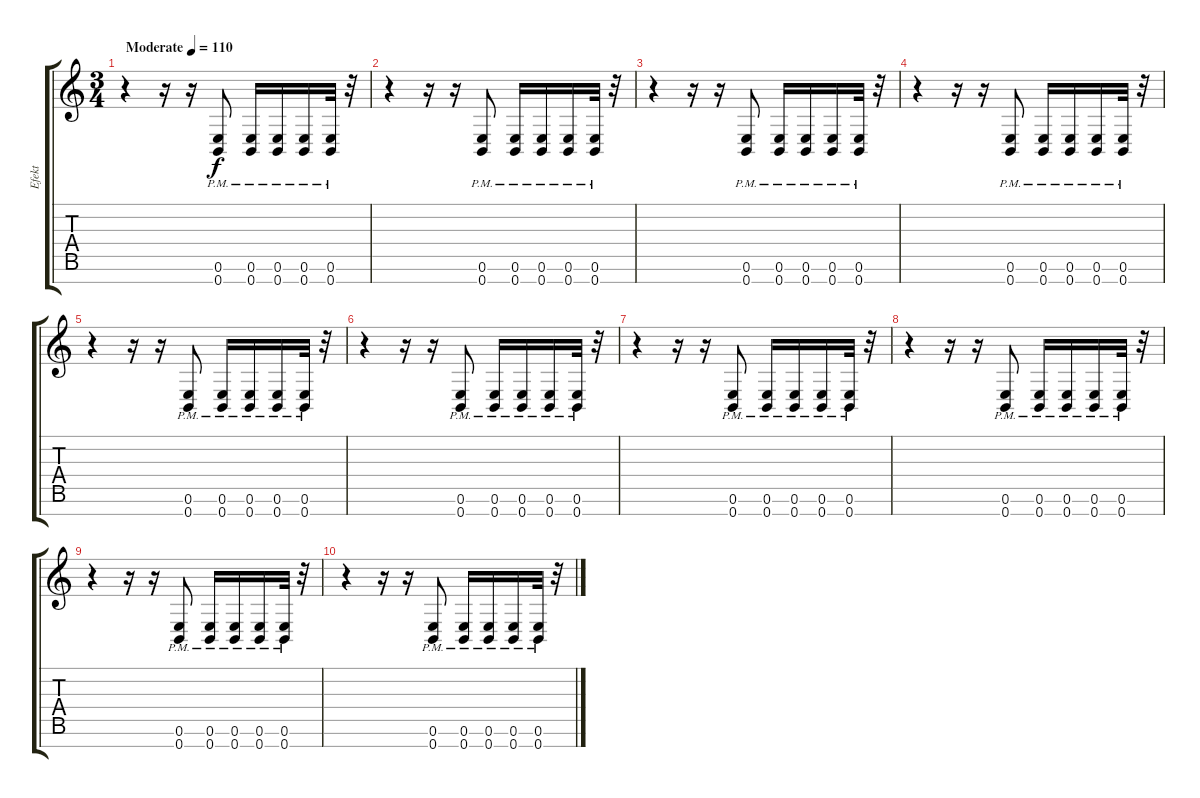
\track ("Efekt" "Efekt") {instrument overdrivenguitar}
\staff {score tabs}
\tuning (E4 B3 G3 D3 A2 E2 B1) {hide}
\ts (3 4)
\tempo (110 "Moderate")
\clef g2
\ks c
r.4{dy f volume 2 instrument overdrivenguitar} r.16 r.16 (0.6 0.7{pm}).8 (0.6 0.7{pm}).16 (0.6 0.7{pm}).16 (0.6 0.7{pm}).16 (0.6 0.7{pm}).32 r.32 |
r.4{volume 3} r.16 r.16 (0.6 0.7{pm}).8 (0.6 0.7{pm}).16 (0.6 0.7{pm}).16 (0.6 0.7{pm}).16 (0.6 0.7{pm}).32 r.32 |
r.4{volume 4} r.16 r.16 (0.6 0.7{pm}).8 (0.6 0.7{pm}).16 (0.6 0.7{pm}).16 (0.6 0.7{pm}).16 (0.6 0.7{pm}).32 r.32 |
r.4{volume 5} r.16 r.16 (0.6 0.7{pm}).8 (0.6 0.7{pm}).16 (0.6 0.7{pm}).16 (0.6 0.7{pm}).16 (0.6 0.7{pm}).32 r.32 |
r.4{volume 6} r.16 r.16 (0.6 0.7{pm}).8 (0.6 0.7{pm}).16 (0.6 0.7{pm}).16 (0.6 0.7{pm}).16 (0.6 0.7{pm}).32 r.32 |
r.4{volume 7} r.16 r.16 (0.6 0.7{pm}).8 (0.6 0.7{pm}).16 (0.6 0.7{pm}).16 (0.6 0.7{pm}).16 (0.6 0.7{pm}).32 r.32 |
r.4{volume 8} r.16 r.16 (0.6 0.7{pm}).8 (0.6 0.7{pm}).16 (0.6 0.7{pm}).16 (0.6 0.7{pm}).16 (0.6 0.7{pm}).32 r.32 |
r.4 r.16 r.16 (0.6 0.7{pm}).8 (0.6 0.7{pm}).16 (0.6 0.7{pm}).16 (0.6 0.7{pm}).16 (0.6 0.7{pm}).32 r.32 |
r.4 r.16 r.16 (0.6 0.7{pm}).8 (0.6 0.7{pm}).16 (0.6 0.7{pm}).16 (0.6 0.7{pm}).16 (0.6 0.7{pm}).32 r.32 |
r.4 r.16 r.16 (0.6 0.7{pm}).8 (0.6 0.7{pm}).16 (0.6 0.7{pm}).16 (0.6 0.7{pm}).16 (0.6 0.7{pm}).32 r.32
